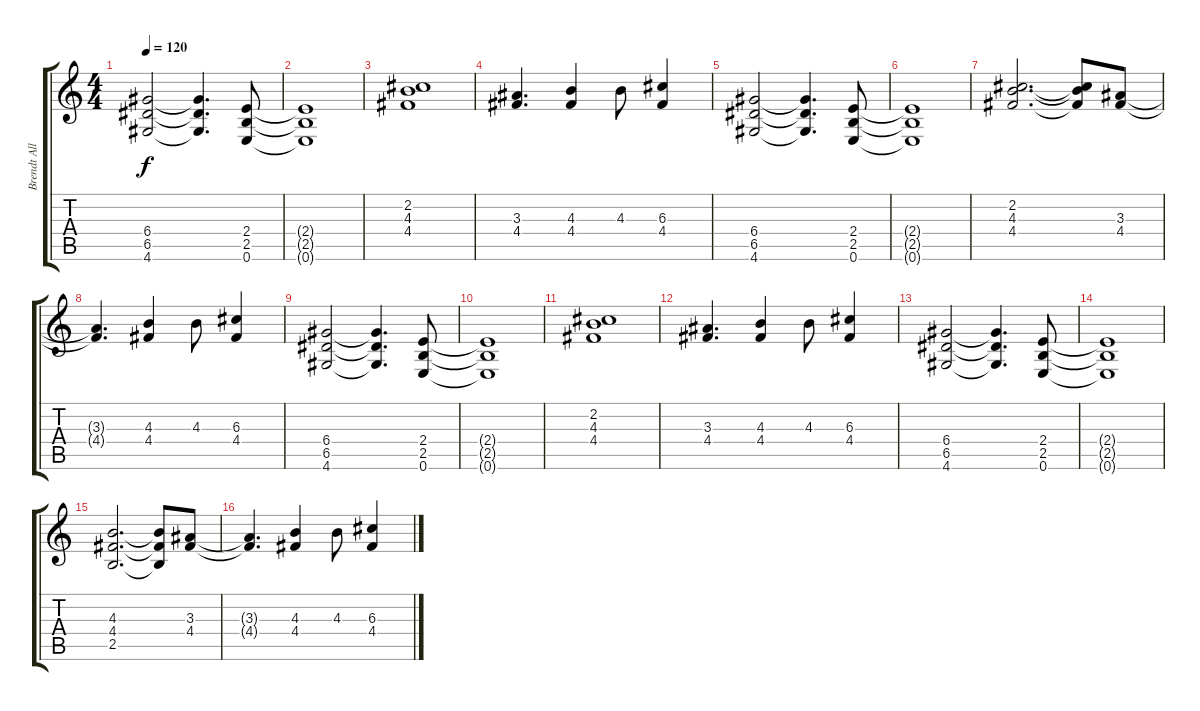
\track ("Brendt Allman" "Brendt All") {instrument distortionguitar}
\staff {score tabs}
\tuning (E4 B3 G3 D3 A2 E2) {hide}
\ts (4 4)
\tempo 120
\clef g2
\ks c
(6.4 6.5 4.6).2{dy f} (6.4{t} 6.5{t} 4.6{t}).4{d} (2.4 2.5 0.6).8 |
(2.4{t} 2.5{t} 0.6{t}).1 |
(2.2 4.3 4.4).1 |
(3.3 4.4).4{d} (4.3 4.4).4 4.3.8 (6.3 4.4).4 |
(6.4 6.5 4.6).2 (6.4{t} 6.5{t} 4.6{t}).4{d} (2.4 2.5 0.6).8 |
(2.4{t} 2.5{t} 0.6{t}).1 |
(2.2 4.3 4.4).2{d} (2.2{t} 4.3{t} 4.4{t}).8 (3.3 4.4).8 |
(3.3{t} 4.4{t}).4{d} (4.3 4.4).4 4.3.8 (6.3 4.4).4 |
(6.4 6.5 4.6).2 (6.4{t} 6.5{t} 4.6{t}).4{d} (2.4 2.5 0.6).8 |
(2.4{t} 2.5{t} 0.6{t}).1 |
(2.2 4.3 4.4).1 |
(3.3 4.4).4{d} (4.3 4.4).4 4.3.8 (6.3 4.4).4 |
(6.4 6.5 4.6).2 (6.4{t} 6.5{t} 4.6{t}).4{d} (2.4 2.5 0.6).8 |
(2.4{t} 2.5{t} 0.6{t}).1 |
(4.3 4.4 2.5).2{d} (4.3{t} 4.4{t} 2.5{t}).8 (3.3 4.4).8 |
(3.3{t} 4.4{t}).4{d} (4.3 4.4).4 4.3.8 (6.3 4.4).4
